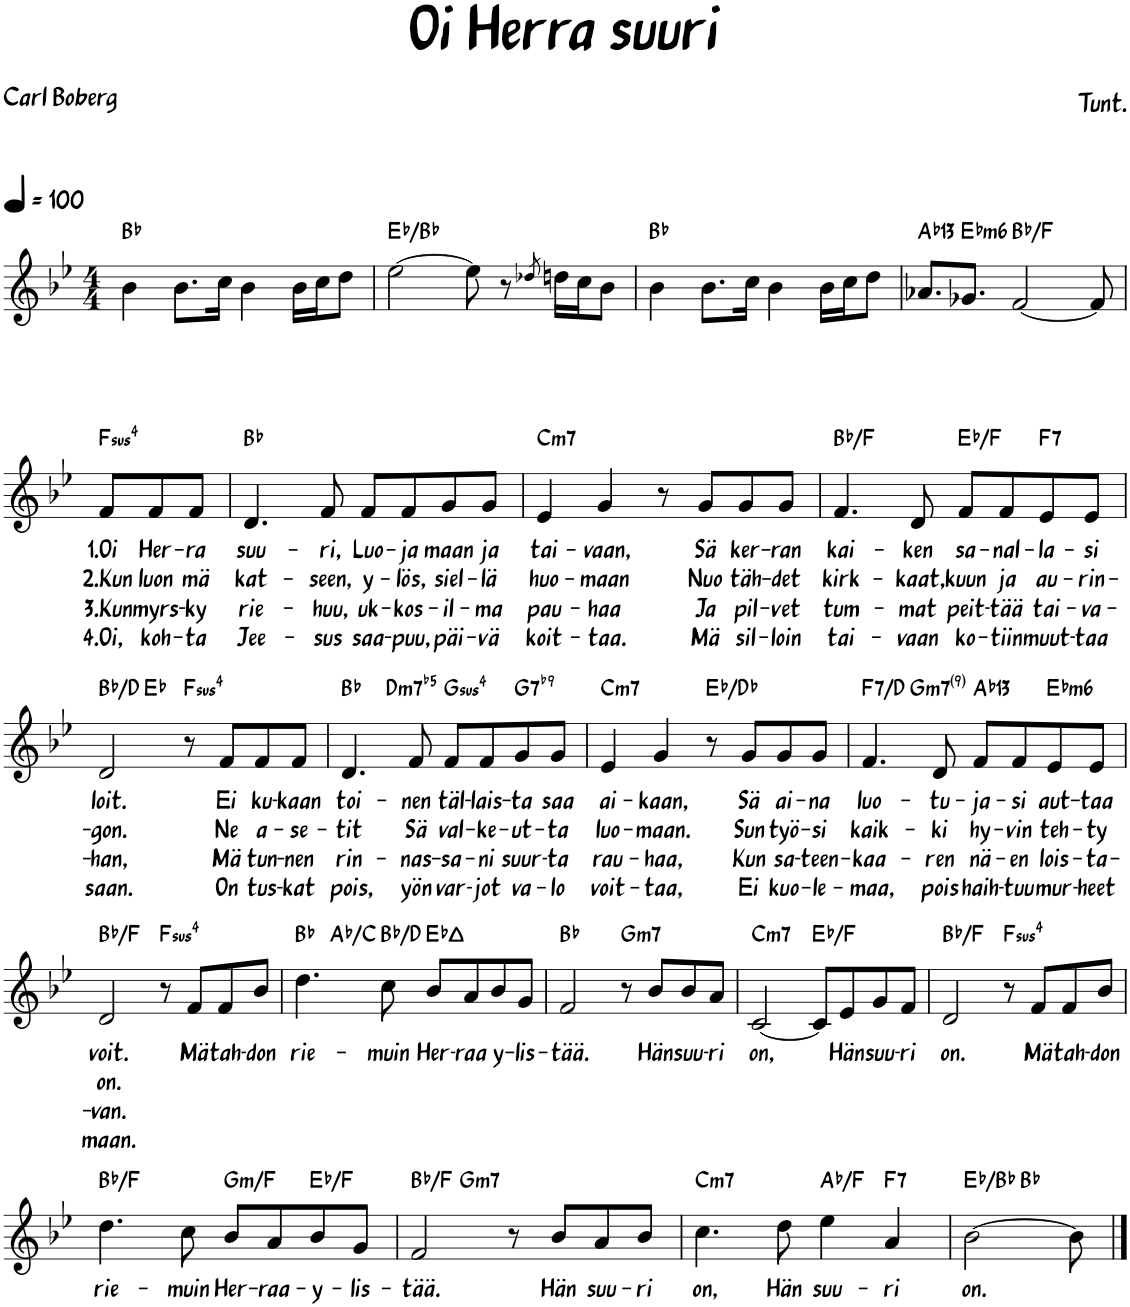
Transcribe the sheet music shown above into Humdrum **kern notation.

**kern	**text	**text	**text	**text	**harte
*part1	*part1	*part1	*part1	*part1	*part1
*staff1	*staff1	*staff1	*staff1	*staff1	*
*I"Piano	*	*	*	*	*
*I'Pno.	*	*	*	*	*
*clefG2	*	*	*	*	*
*k[b-e-]	*	*	*	*	*
*M4/4	*	*	*	*	*
*MM100	*	*	*	*	*
=1	=1	=1	=1	=1	=1
4b-\	.	.	.	.	Bb:maj
8.b-\L	.	.	.	.	.
16cc\Jk	.	.	.	.	.
4b-\	.	.	.	.	.
16b-\LL	.	.	.	.	.
16cc\J	.	.	.	.	.
8dd\J	.	.	.	.	.
=2	=2	=2	=2	=2	=2
[2ee-\	.	.	.	.	Eb:maj/5
8ee-\]	.	.	.	.	.
8r	.	.	.	.	.
8qdd-X/	.	.	.	.	.
16ddn\LL	.	.	.	.	.
16cc\J	.	.	.	.	.
8b-\J	.	.	.	.	.
=3	=3	=3	=3	=3	=3
4b-\	.	.	.	.	Bb:maj
8.b-\L	.	.	.	.	.
16cc\Jk	.	.	.	.	.
4b-\	.	.	.	.	.
16b-\LL	.	.	.	.	.
16cc\J	.	.	.	.	.
8dd\J	.	.	.	.	.
=4	=4	=4	=4	=4	=4
!	!	!	!	!	!LO:H:kt=13
8.a-X/L	.	.	.	.	Ab:9(11,13)
!	!	!	!	!	!LO:H:kt=m6
8.g-X/J	.	.	.	.	Eb:min6
[2f/	.	.	.	.	Bb:maj/5
8f/]	.	.	.	.	.
!!LO:LB:g=z
=1	=1	=1	=1	=1	=1
!	!LO:LY:b	!LO:LY:b	!LO:LY:b	!LO:LY:b	!LO:H:kt=4
8f/L	1.Oi	2.Kun	3.Kun	4.Oi,	F:sus4
!	!LO:LY:b	!LO:LY:b	!LO:LY:b	!LO:LY:b	!
8f/	Her-	luon	myrs-	koh-	.
!	!LO:LY:b	!LO:LY:b	!LO:LY:b	!LO:LY:b	!
8f/J	-ra	mä	-ky	-ta	.
=2	=2	=2	=2	=2	=2
!	!LO:LY:b	!LO:LY:b	!LO:LY:b	!LO:LY:b	!
4.d/	suu-	kat-	rie-	Jee-	Bb:maj
!	!LO:LY:b	!LO:LY:b	!LO:LY:b	!LO:LY:b	!
8f/	-ri,	-seen,	-huu,	-sus	.
!	!LO:LY:b	!LO:LY:b	!LO:LY:b	!LO:LY:b	!
8f/L	Luo-	y-	uk-	saa-	.
!	!LO:LY:b	!LO:LY:b	!LO:LY:b	!LO:LY:b	!
8f/	-ja	-lös,	-kos-	-puu,	.
!	!LO:LY:b	!LO:LY:b	!LO:LY:b	!LO:LY:b	!
8g/	maan	siel-	-il-	päi-	.
!	!LO:LY:b	!LO:LY:b	!LO:LY:b	!LO:LY:b	!
8g/J	ja	-lä	-ma	-vä	.
=3	=3	=3	=3	=3	=3
!	!LO:LY:b	!LO:LY:b	!LO:LY:b	!LO:LY:b	!LO:H:kt=m7
4e-/	tai-	huo-	pau-	koit-	C:min7
!	!LO:LY:b	!LO:LY:b	!LO:LY:b	!LO:LY:b	!
4g/	-vaan,	-maan	-haa	-taa.	.
8r	.	.	.	.	.
!	!LO:LY:b	!LO:LY:b	!LO:LY:b	!LO:LY:b	!
8g/L	Sä	Nuo	Ja	Mä	.
!	!LO:LY:b	!LO:LY:b	!LO:LY:b	!LO:LY:b	!
8g/	ker-	täh-	pil-	sil-	.
!	!LO:LY:b	!LO:LY:b	!LO:LY:b	!LO:LY:b	!
8g/J	-ran	-det	-vet	-loin	.
=4	=4	=4	=4	=4	=4
!	!LO:LY:b	!LO:LY:b	!LO:LY:b	!LO:LY:b	!
4.f/	kai-	kirk-	tum-	tai-	Bb:maj/5
!	!LO:LY:b	!LO:LY:b	!LO:LY:b	!LO:LY:b	!
8d/	-ken	-kaat,	-mat	-vaan	.
!	!LO:LY:b	!LO:LY:b	!LO:LY:b	!LO:LY:b	!
8f/L	sa-	kuun	peit-	ko-	Eb:maj/2
!	!LO:LY:b	!LO:LY:b	!LO:LY:b	!LO:LY:b	!
8f/	-nal-	ja	-tää	-tiin	.
!	!LO:LY:b	!LO:LY:b	!LO:LY:b	!LO:LY:b	!LO:H:kt=7
8e-/	-la-	au-	tai-	muut-	F:7
!	!LO:LY:b	!LO:LY:b	!LO:LY:b	!LO:LY:b	!
8e-/J	-si	-rin-	-va-	-taa	.
!!LO:LB:g=z
=5	=5	=5	=5	=5	=5
!	!LO:LY:b	!LO:LY:b	!LO:LY:b	!LO:LY:b	!
*^	*	*	*	*	*
2d/	4ryy	loit.	-gon.	-han,	saan.	Bb:maj/3
.	2.ryy	.	.	.	.	Eb:maj
!	!	!	!	!	!	!LO:H:kt=4
8r	.	.	.	.	.	F:sus4
!	!	!LO:LY:b	!LO:LY:b	!LO:LY:b	!LO:LY:b	!
8f/L	.	Ei	Ne	Mä	On	.
!	!	!LO:LY:b	!LO:LY:b	!LO:LY:b	!LO:LY:b	!
8f/	.	ku-	a-	tun-	tus-	.
!	!	!LO:LY:b	!LO:LY:b	!LO:LY:b	!LO:LY:b	!
8f/J	.	-kaan	-se-	-nen	-kat	.
=6	=6	=6	=6	=6	=6	=6
!	!	!LO:LY:b	!LO:LY:b	!LO:LY:b	!LO:LY:b	!
4.d/	4ryy	toi-	-tit	rin-	pois,	Bb:maj
!	!	!	!	!	!	!LO:H:kt=m7b5
.	2.ryy	.	.	.	.	D:hdim7
!	!	!LO:LY:b	!LO:LY:b	!LO:LY:b	!LO:LY:b	!
8f/	.	-nen	Sä	-nas-	yön	.
!	!	!LO:LY:b	!LO:LY:b	!LO:LY:b	!LO:LY:b	!LO:H:kt=4
8f/L	.	täl-	val-	-sa-	var-	G:sus4
!	!	!LO:LY:b	!LO:LY:b	!LO:LY:b	!LO:LY:b	!
8f/	.	-lais-	-ke-	-ni	-jot	.
!	!	!LO:LY:b	!LO:LY:b	!LO:LY:b	!LO:LY:b	!LO:H:kt=7
8g/	.	-ta	-ut-	suur-	va-	G:7(b9)
!	!	!LO:LY:b	!LO:LY:b	!LO:LY:b	!LO:LY:b	!
8g/J	.	saa	-ta	-ta	-lo	.
=7	=7	=7	=7	=7	=7	=7
!	!	!LO:LY:b	!LO:LY:b	!LO:LY:b	!LO:LY:b	!LO:H:kt=m7
*v	*v	*	*	*	*	*
4e-/	ai-	luo-	rau-	voit-	C:min7
!	!LO:LY:b	!LO:LY:b	!LO:LY:b	!LO:LY:b	!
4g/	-kaan,	-maan.	-haa,	-taa,	.
8r	.	.	.	.	Eb:maj/b7
!	!LO:LY:b	!LO:LY:b	!LO:LY:b	!LO:LY:b	!
8g/L	Sä	Sun	Kun	Ei	.
!	!LO:LY:b	!LO:LY:b	!LO:LY:b	!LO:LY:b	!
8g/	ai-	työ-	sa-	kuo-	.
!	!LO:LY:b	!LO:LY:b	!LO:LY:b	!LO:LY:b	!
8g/J	-na	-si	-teen-	-le-	.
=8	=8	=8	=8	=8	=8
!	!LO:LY:b	!LO:LY:b	!LO:LY:b	!LO:LY:b	!LO:H:kt=7
*^	*	*	*	*	*
4.f/	4ryy	luo-	kaik-	-kaa-	-maa,	F:7/6
!	!	!	!	!	!	!LO:H:kt=m7
.	2.ryy	.	.	.	.	G:min7(9)
!	!	!LO:LY:b	!LO:LY:b	!LO:LY:b	!LO:LY:b	!
8d/	.	-tu-	-ki	-ren	pois	.
!	!	!LO:LY:b	!LO:LY:b	!LO:LY:b	!LO:LY:b	!LO:H:kt=13
8f/L	.	-ja-	hy-	nä-	haih-	Ab:9(11,13)
!	!	!LO:LY:b	!LO:LY:b	!LO:LY:b	!LO:LY:b	!
8f/	.	-si	-vin	-en	-tuu	.
!	!	!LO:LY:b	!LO:LY:b	!LO:LY:b	!LO:LY:b	!LO:H:kt=m6
8e-/	.	aut-	teh-	lois-	mur-	Eb:min6
!	!	!LO:LY:b	!LO:LY:b	!LO:LY:b	!LO:LY:b	!
8e-/J	.	-taa	-ty	-ta-	-heet	.
!!LO:LB:g=z	!!
=9	=9	=9	=9	=9	=9	=9
!	!	!LO:LY:b	!LO:LY:b	!LO:LY:b	!LO:LY:b	!
*v	*v	*	*	*	*	*
2d/	voit.	on.	-van.	maan.	Bb:maj/5
!	!	!	!	!	!LO:H:kt=4
8r	.	.	.	.	F:sus4
!	!LO:LY:b	!	!	!	!
8f/L	Mä	.	.	.	.
!	!LO:LY:b	!	!	!	!
8f/	tah-	.	.	.	.
!	!LO:LY:b	!	!	!	!
8b-/J	-don	.	.	.	.
=10	=10	=10	=10	=10	=10
!	!LO:LY:b	!	!	!	!
*^	*	*	*	*	*
4.dd\	4ryy	rie-	.	.	.	Bb:maj
.	2.ryy	.	.	.	.	Ab:maj/3
!	!	!LO:LY:b	!	!	!	!
8cc\	.	-muin	.	.	.	Bb:maj/3
!	!	!LO:LY:b	!	!	!	!
8b-/L	.	Her-	.	.	.	Eb:maj
!	!	!LO:LY:b	!	!	!	!
8a/	.	-raa	.	.	.	.
!	!	!LO:LY:b	!	!	!	!
8b-/	.	y-	.	.	.	.
!	!	!LO:LY:b	!	!	!	!
8g/J	.	-lis-	.	.	.	.
=11	=11	=11	=11	=11	=11	=11
!	!	!LO:LY:b	!	!	!	!
*v	*v	*	*	*	*	*
2f/	-tää.	.	.	.	Bb:maj
!	!	!	!	!	!LO:H:kt=m7
8r	.	.	.	.	G:min7
!	!LO:LY:b	!	!	!	!
8b-/L	Hän	.	.	.	.
!	!LO:LY:b	!	!	!	!
8b-/	suu-	.	.	.	.
!	!LO:LY:b	!	!	!	!
8a/J	-ri	.	.	.	.
=12	=12	=12	=12	=12	=12
!	!LO:LY:b	!	!	!	!LO:H:kt=m7
[2c/	on,	.	.	.	C:min7
8c/L]	.	.	.	.	Eb:maj/2
!	!LO:LY:b	!	!	!	!
8e-/	Hän	.	.	.	.
!	!LO:LY:b	!	!	!	!
8g/	suu-	.	.	.	.
!	!LO:LY:b	!	!	!	!
8f/J	-ri	.	.	.	.
=13	=13	=13	=13	=13	=13
!	!LO:LY:b	!	!	!	!
2d/	on.	.	.	.	Bb:maj/5
!	!	!	!	!	!LO:H:kt=4
8r	.	.	.	.	F:sus4
!	!LO:LY:b	!	!	!	!
8f/L	Mä	.	.	.	.
!	!LO:LY:b	!	!	!	!
8f/	tah-	.	.	.	.
!	!LO:LY:b	!	!	!	!
8b-/J	-don	.	.	.	.
!!LO:LB:g=z
=14	=14	=14	=14	=14	=14
!	!LO:LY:b	!	!	!	!
4.dd\	rie-	.	.	.	Bb:maj/5
!	!LO:LY:b	!	!	!	!
8cc\	-muin	.	.	.	.
!	!LO:LY:b	!	!	!	!LO:H:kt=m
8b-/L	Her-	.	.	.	G:min/b7
!	!LO:LY:b	!	!	!	!
8a/	-raa-	.	.	.	.
!	!LO:LY:b	!	!	!	!
8b-/	y-	.	.	.	Eb:maj/2
!	!LO:LY:b	!	!	!	!
8g/J	-lis-	.	.	.	.
=15	=15	=15	=15	=15	=15
!	!LO:LY:b	!	!	!	!
*^	*	*	*	*	*
2f/	4ryy	-tää.	.	.	.	Bb:maj/5
!	!	!	!	!	!	!LO:H:kt=m7
.	2.ryy	.	.	.	.	G:min7
8r	.	.	.	.	.	.
!	!	!LO:LY:b	!	!	!	!
8b-/L	.	Hän	.	.	.	.
!	!	!LO:LY:b	!	!	!	!
8a/	.	suu-	.	.	.	.
!	!	!LO:LY:b	!	!	!	!
8b-/J	.	-ri	.	.	.	.
=16	=16	=16	=16	=16	=16	=16
!	!	!LO:LY:b	!	!	!	!LO:H:kt=m7
*v	*v	*	*	*	*	*
4.cc\	on,	.	.	.	C:min7
!	!LO:LY:b	!	!	!	!
8dd\	Hän	.	.	.	.
!	!LO:LY:b	!	!	!	!
4ee-\	suu-	.	.	.	Ab:maj/6
!	!LO:LY:b	!	!	!	!LO:H:kt=7
4a/	-ri	.	.	.	F:7
=17	=17	=17	=17	=17	=17
!	!LO:LY:b	!	!	!	!
*^	*	*	*	*	*
[2b-\	4ryy	on.	.	.	.	Eb:maj/5
.	4.ryy	.	.	.	.	Bb:maj
8b-\]	.	.	.	.	.	.
*v	*v	*	*	*	*	*
==	==	==	==	==	==
*-	*-	*-	*-	*-	*-
